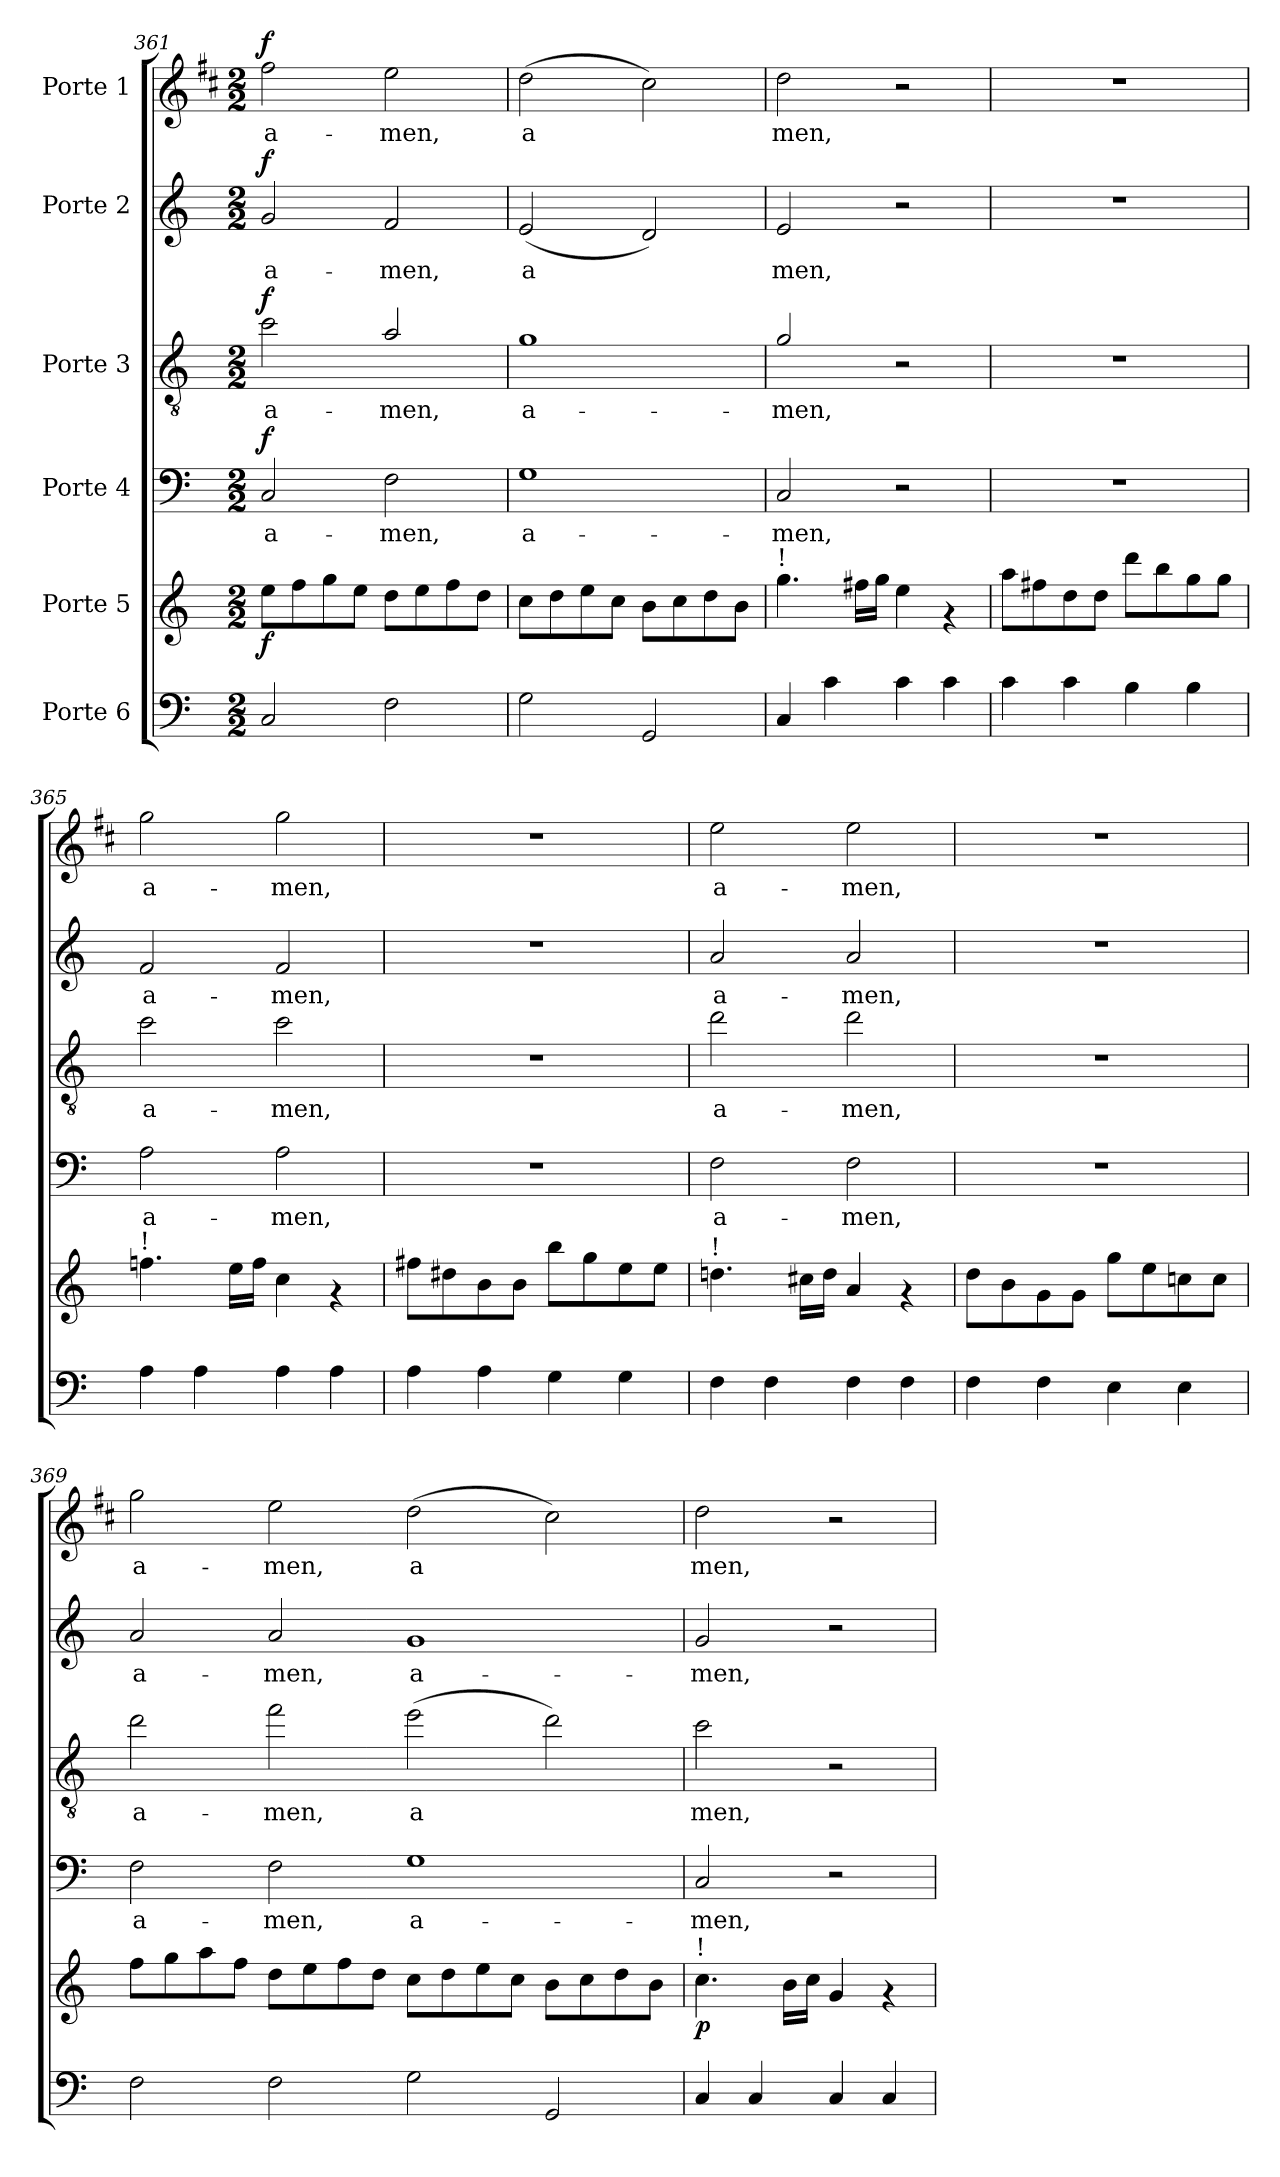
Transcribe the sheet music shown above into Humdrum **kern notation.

**kern	**kern	**dynam	**kern	**text	**dynam	**kern	**text	**dynam	**kern	**text	**dynam	**kern	**text	**dynam
*part6	*part5	*part5	*part4	*part4	*part4	*part3	*part3	*part3	*part2	*part2	*part2	*part1	*part1	*part1
*staff6	*staff5	*staff5	*staff4	*staff4	*staff4	*staff3	*staff3	*staff3	*staff2	*staff2	*staff2	*staff1	*staff1	*staff1
*I"Porte 6	*I"Porte 5	*	*I"Porte 4	*	*	*I"Porte 3	*	*	*I"Porte 2	*	*	*I"Porte 1	*	*
*clefF4	*clefG2	*	*clefF4	*	*	*clefGv2	*	*	*clefG2	*	*	*clefG2	*	*
*	*	*	*	*	*	*ITrd8c14	*	*	*	*	*	*ITrd1c2	*	*
*k[]	*k[]	*	*k[]	*	*	*k[]	*	*	*k[]	*	*	*k[]	*	*
*C:	*C:	*	*C:	*	*	*C:	*	*	*C:	*	*	*C:	*	*
*M2/2	*M2/2	*	*M2/2	*	*	*M2/2	*	*	*M2/2	*	*	*M2/2	*	*
=361	=361	=361	=361	=361	=361	=361	=361	=361	=361	=361	=361	=361	=361	=361
!	!	!LO:DY:b	!	!LO:LY:b:cj	!LO:DY:a	!	!LO:LY:b:cj	!LO:DY:a	!	!LO:LY:b:cj	!LO:DY:a	!	!LO:LY:b:cj	!LO:DY:a
2C/	8ee\L	f	2C/	a-	f	2c\	a-	f	2g/	a-	f	2ee\	a-	f
.	8ff\	.	.	.	.	.	.	.	.	.	.	.	.	.
.	8gg\	.	.	.	.	.	.	.	.	.	.	.	.	.
.	8ee\J	.	.	.	.	.	.	.	.	.	.	.	.	.
!	!	!	!	!LO:LY:b:cj	!	!	!LO:LY:b:cj	!	!	!LO:LY:b:cj	!	!	!LO:LY:b:cj	!
2F\	8dd\L	.	2F\	-men,	.	2A/	-men,	.	2f/	-men,	.	2dd\	-men,	.
.	8ee\	.	.	.	.	.	.	.	.	.	.	.	.	.
.	8ff\	.	.	.	.	.	.	.	.	.	.	.	.	.
.	8dd\J	.	.	.	.	.	.	.	.	.	.	.	.	.
=362	=362	=362	=362	=362	=362	=362	=362	=362	=362	=362	=362	=362	=362	=362
!	!	!	!	!LO:LY:b:cj	!	!	!LO:LY:b:cj	!	!	!LO:LY:b:cj	!	!	!LO:LY:b:cj	!
2G\	8cc\L	.	1G	a-	.	1G	a-	.	(<2e/	a-	.	(>2cc\	a-	.
.	8dd\	.	.	.	.	.	.	.	.	.	.	.	.	.
.	8ee\	.	.	.	.	.	.	.	.	.	.	.	.	.
.	8cc\J	.	.	.	.	.	.	.	.	.	.	.	.	.
!	!	!	!	!	!	!	!	!	!	!LO:LY:b:cj	!	!	!LO:LY:b:cj	!
2GG/	8b\L	.	.	.	.	.	.	.	2d/)	--	.	2b\)	--	.
.	8cc\	.	.	.	.	.	.	.	.	.	.	.	.	.
.	8dd\	.	.	.	.	.	.	.	.	.	.	.	.	.
.	8b\J	.	.	.	.	.	.	.	.	.	.	.	.	.
!!LO:PB:g=z
=363	=363	=363	=363	=363	=363	=363	=363	=363	=363	=363	=363	=363	=363	=363
!	!LO:TX:a:t=!	!	!	!	!	!	!	!	!	!	!	!	!	!
!	!	!	!	!LO:LY:b:cj	!	!	!LO:LY:b:cj	!	!	!LO:LY:b:cj	!	!	!LO:LY:b:cj	!
4C/	4.gg\	.	2C/	-men,	.	2G/	-men,	.	2e/	-men,	.	2cc\	-men,	.
4c\	.	.	.	.	.	.	.	.	.	.	.	.	.	.
.	16ff#X\L	.	.	.	.	.	.	.	.	.	.	.	.	.
.	16gg\J	.	.	.	.	.	.	.	.	.	.	.	.	.
4c\	4ee\	.	2r	.	.	2r	.	.	2r	.	.	2r	.	.
4c\	4rf	.	.	.	.	.	.	.	.	.	.	.	.	.
=364	=364	=364	=364	=364	=364	=364	=364	=364	=364	=364	=364	=364	=364	=364
4c\	8aa\L	.	1r	.	.	1r	.	.	1r	.	.	1r	.	.
.	8ff#X\	.	.	.	.	.	.	.	.	.	.	.	.	.
4c\	8dd\	.	.	.	.	.	.	.	.	.	.	.	.	.
.	8dd\J	.	.	.	.	.	.	.	.	.	.	.	.	.
4B\	8ddd\L	.	.	.	.	.	.	.	.	.	.	.	.	.
.	8bb\	.	.	.	.	.	.	.	.	.	.	.	.	.
4B\	8gg\	.	.	.	.	.	.	.	.	.	.	.	.	.
.	8gg\J	.	.	.	.	.	.	.	.	.	.	.	.	.
=365	=365	=365	=365	=365	=365	=365	=365	=365	=365	=365	=365	=365	=365	=365
!	!LO:TX:a:t=!	!	!	!	!	!	!	!	!	!	!	!	!	!
!	!	!	!	!LO:LY:b:cj	!	!	!LO:LY:b:cj	!	!	!LO:LY:b:cj	!	!	!LO:LY:b:cj	!
4A\	4.ffn\	.	2A\	a-	.	2c\	a-	.	2f/	a-	.	2ff\	a-	.
4A\	.	.	.	.	.	.	.	.	.	.	.	.	.	.
.	16ee\L	.	.	.	.	.	.	.	.	.	.	.	.	.
.	16ff\J	.	.	.	.	.	.	.	.	.	.	.	.	.
!	!	!	!	!LO:LY:b:cj	!	!	!LO:LY:b:cj	!	!	!LO:LY:b:cj	!	!	!LO:LY:b:cj	!
4A\	4cc\	.	2A\	-men,	.	2c\	-men,	.	2f/	-men,	.	2ff\	-men,	.
4A\	4rf	.	.	.	.	.	.	.	.	.	.	.	.	.
=366	=366	=366	=366	=366	=366	=366	=366	=366	=366	=366	=366	=366	=366	=366
4A\	8ff#X\L	.	1r	.	.	1r	.	.	1r	.	.	1r	.	.
.	8dd#X\	.	.	.	.	.	.	.	.	.	.	.	.	.
4A\	8b\	.	.	.	.	.	.	.	.	.	.	.	.	.
.	8b\J	.	.	.	.	.	.	.	.	.	.	.	.	.
4G\	8bb\L	.	.	.	.	.	.	.	.	.	.	.	.	.
.	8gg\	.	.	.	.	.	.	.	.	.	.	.	.	.
4G\	8ee\	.	.	.	.	.	.	.	.	.	.	.	.	.
.	8ee\J	.	.	.	.	.	.	.	.	.	.	.	.	.
=367	=367	=367	=367	=367	=367	=367	=367	=367	=367	=367	=367	=367	=367	=367
!	!LO:TX:a:t=!	!	!	!	!	!	!	!	!	!	!	!	!	!
!	!	!	!	!LO:LY:b:cj	!	!	!LO:LY:b:cj	!	!	!LO:LY:b:cj	!	!	!LO:LY:b:cj	!
4F\	4.ddn\	.	2F\	a-	.	2d\	a-	.	2a/	a-	.	2dd\	a-	.
4F\	.	.	.	.	.	.	.	.	.	.	.	.	.	.
.	16cc#X\L	.	.	.	.	.	.	.	.	.	.	.	.	.
.	16dd\J	.	.	.	.	.	.	.	.	.	.	.	.	.
!	!	!	!	!LO:LY:b:cj	!	!	!LO:LY:b:cj	!	!	!LO:LY:b:cj	!	!	!LO:LY:b:cj	!
4F\	4a/	.	2F\	-men,	.	2d\	-men,	.	2a/	-men,	.	2dd\	-men,	.
4F\	4rf	.	.	.	.	.	.	.	.	.	.	.	.	.
=368	=368	=368	=368	=368	=368	=368	=368	=368	=368	=368	=368	=368	=368	=368
4F\	8dd\L	.	1r	.	.	1r	.	.	1r	.	.	1r	.	.
.	8b\	.	.	.	.	.	.	.	.	.	.	.	.	.
4F\	8g\	.	.	.	.	.	.	.	.	.	.	.	.	.
.	8g\J	.	.	.	.	.	.	.	.	.	.	.	.	.
4E\	8gg\L	.	.	.	.	.	.	.	.	.	.	.	.	.
.	8ee\	.	.	.	.	.	.	.	.	.	.	.	.	.
4E\	8ccn\	.	.	.	.	.	.	.	.	.	.	.	.	.
.	8cc\J	.	.	.	.	.	.	.	.	.	.	.	.	.
!!LO:LB:g=z
=369	=369	=369	=369	=369	=369	=369	=369	=369	=369	=369	=369	=369	=369	=369
!	!	!	!	!LO:LY:b:cj	!	!	!LO:LY:b:cj	!	!	!LO:LY:b:cj	!	!	!LO:LY:b:cj	!
2F\	8ff\L	.	2F\	a-	.	2d\	a-	.	2a/	a-	.	2ff\	a-	.
.	8gg\	.	.	.	.	.	.	.	.	.	.	.	.	.
.	8aa\	.	.	.	.	.	.	.	.	.	.	.	.	.
.	8ff\J	.	.	.	.	.	.	.	.	.	.	.	.	.
!	!	!	!	!LO:LY:b:cj	!	!	!LO:LY:b:cj	!	!	!LO:LY:b:cj	!	!	!LO:LY:b:cj	!
2F\	8dd\L	.	2F\	-men,	.	2f\	-men,	.	2a/	-men,	.	2dd\	-men,	.
.	8ee\	.	.	.	.	.	.	.	.	.	.	.	.	.
.	8ff\	.	.	.	.	.	.	.	.	.	.	.	.	.
.	8dd\J	.	.	.	.	.	.	.	.	.	.	.	.	.
!	!	!	!	!LO:LY:b:cj	!	!	!LO:LY:b:cj	!	!	!LO:LY:b:cj	!	!	!LO:LY:b:cj	!
2G\	8cc\L	.	1G	a-	.	(>2e\	a-	.	1g	a-	.	(>2cc\	a-	.
.	8dd\	.	.	.	.	.	.	.	.	.	.	.	.	.
.	8ee\	.	.	.	.	.	.	.	.	.	.	.	.	.
.	8cc\J	.	.	.	.	.	.	.	.	.	.	.	.	.
!	!	!	!	!	!	!	!LO:LY:b:cj	!	!	!	!	!	!LO:LY:b:cj	!
2GG/	8b\L	.	.	.	.	2d\)	--	.	.	.	.	2b\)	--	.
.	8cc\	.	.	.	.	.	.	.	.	.	.	.	.	.
.	8dd\	.	.	.	.	.	.	.	.	.	.	.	.	.
.	8b\J	.	.	.	.	.	.	.	.	.	.	.	.	.
=370	=370	=370	=370	=370	=370	=370	=370	=370	=370	=370	=370	=370	=370	=370
!	!LO:TX:a:t=!	!	!	!	!	!	!	!	!	!	!	!	!	!
!	!	!LO:DY:b	!	!LO:LY:b:cj	!	!	!LO:LY:b:cj	!	!	!LO:LY:b:cj	!	!	!LO:LY:b:cj	!
4C/	4.cc\	p	2C/	-men,	.	2c\	-men,	.	2g/	-men,	.	2cc\	-men,	.
4C/	.	.	.	.	.	.	.	.	.	.	.	.	.	.
.	16b\L	.	.	.	.	.	.	.	.	.	.	.	.	.
.	16cc\J	.	.	.	.	.	.	.	.	.	.	.	.	.
4C/	4g/	.	2r	.	.	2r	.	.	2r	.	.	2r	.	.
4C/	4rf	.	.	.	.	.	.	.	.	.	.	.	.	.
=	=	=	=	=	=	=	=	=	=	=	=	=	=	=
*-	*-	*-	*-	*-	*-	*-	*-	*-	*-	*-	*-	*-	*-	*-
